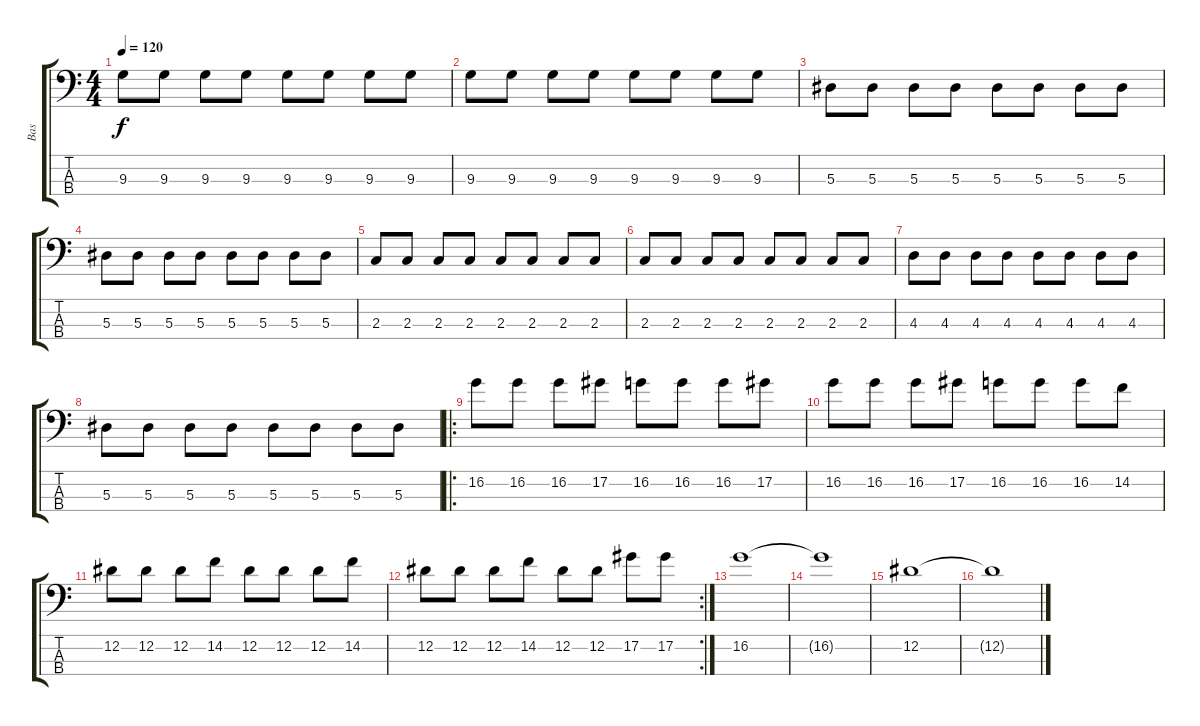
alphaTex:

\track ("Bas" "Bas") {instrument electricbasspick}
\staff {score tabs}
\tuning (Ab2 Eb2 Bb1 F1) {hide}
\ts (4 4)
\tempo 120
\clef f4
\ks c
9.3.8{dy f} 9.3.8 9.3.8 9.3.8 9.3.8 9.3.8 9.3.8 9.3.8 |
9.3.8 9.3.8 9.3.8 9.3.8 9.3.8 9.3.8 9.3.8 9.3.8 |
5.3.8 5.3.8 5.3.8 5.3.8 5.3.8 5.3.8 5.3.8 5.3.8 |
5.3.8 5.3.8 5.3.8 5.3.8 5.3.8 5.3.8 5.3.8 5.3.8 |
2.3.8 2.3.8 2.3.8 2.3.8 2.3.8 2.3.8 2.3.8 2.3.8 |
2.3.8 2.3.8 2.3.8 2.3.8 2.3.8 2.3.8 2.3.8 2.3.8 |
4.3.8 4.3.8 4.3.8 4.3.8 4.3.8 4.3.8 4.3.8 4.3.8 |
5.3.8 5.3.8 5.3.8 5.3.8 5.3.8 5.3.8 5.3.8 5.3.8 |
\ro
16.2.8 16.2.8 16.2.8 17.2.8 16.2.8 16.2.8 16.2.8 17.2.8 |
16.2.8 16.2.8 16.2.8 17.2.8 16.2.8 16.2.8 16.2.8 14.2.8 |
12.2.8 12.2.8 12.2.8 14.2.8 12.2.8 12.2.8 12.2.8 14.2.8 |
\rc 2
12.2.8 12.2.8 12.2.8 14.2.8 12.2.8 12.2.8 17.2.8 17.2.8 |
16.2.1 |
16.2{t}.1 |
12.2.1 |
12.2{t}.1
